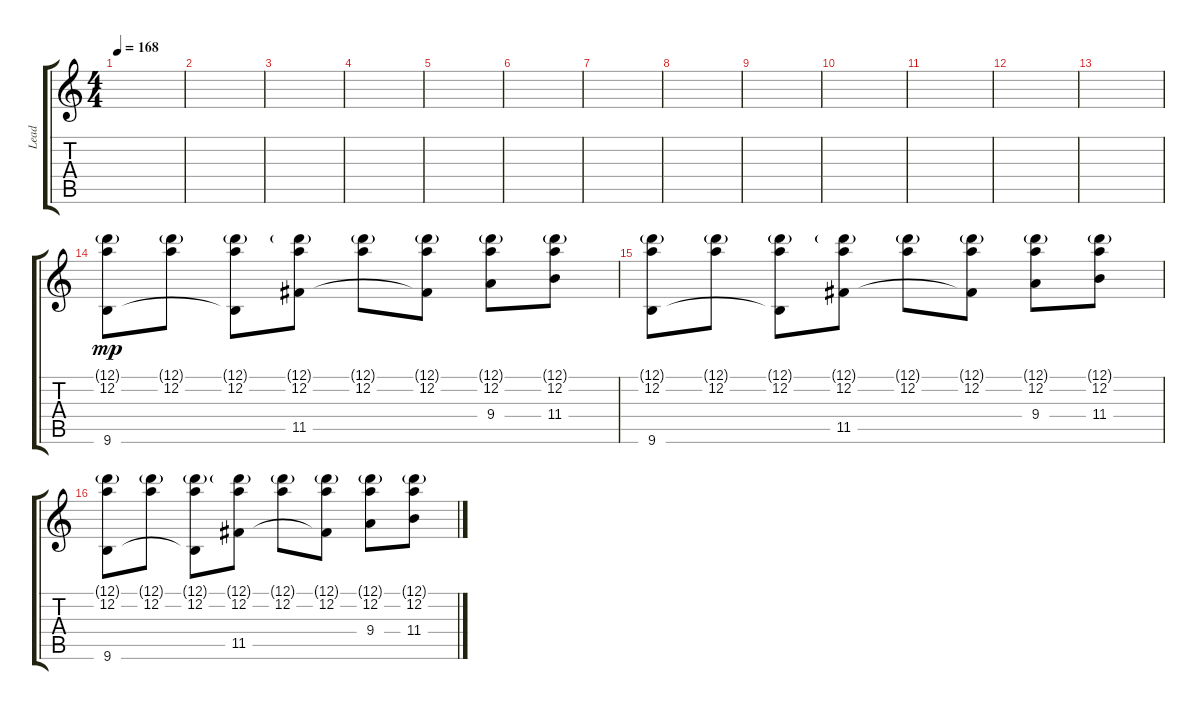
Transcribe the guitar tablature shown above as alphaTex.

\track ("Lead" "Lead") {instrument overdrivenguitar}
\staff {score tabs}
\tuning (D4 A3 F3 C3 G2 D2) {hide}
\ts (4 4)
\tempo 168
\clef g2
\ks c
|
|
|
|
|
|
|
|
|
|
|
|
|
(12.1{g} 12.2 9.6).8{dy mp balance 8 instrument electricguitarclean} (12.1{g} 12.2).8 (12.1{g} 12.2 9.6{t}).8 (12.1{g} 12.2 11.5).8 (12.1{g} 12.2).8 (12.1{g} 12.2 11.5{t}).8 (12.1{g} 12.2 9.4).8 (12.1{g} 12.2 11.4).8 |
(12.1{g} 12.2 9.6).8{balance 8 instrument electricguitarclean} (12.1{g} 12.2).8 (12.1{g} 12.2 9.6{t}).8 (12.1{g} 12.2 11.5).8 (12.1{g} 12.2).8 (12.1{g} 12.2 11.5{t}).8 (12.1{g} 12.2 9.4).8 (12.1{g} 12.2 11.4).8 |
(12.1{g} 12.2 9.6).8{balance 8 instrument electricguitarclean} (12.1{g} 12.2).8 (12.1{g} 12.2 9.6{t}).8 (12.1{g} 12.2 11.5).8 (12.1{g} 12.2).8 (12.1{g} 12.2 11.5{t}).8 (12.1{g} 12.2 9.4).8 (12.1{g} 12.2 11.4).8
